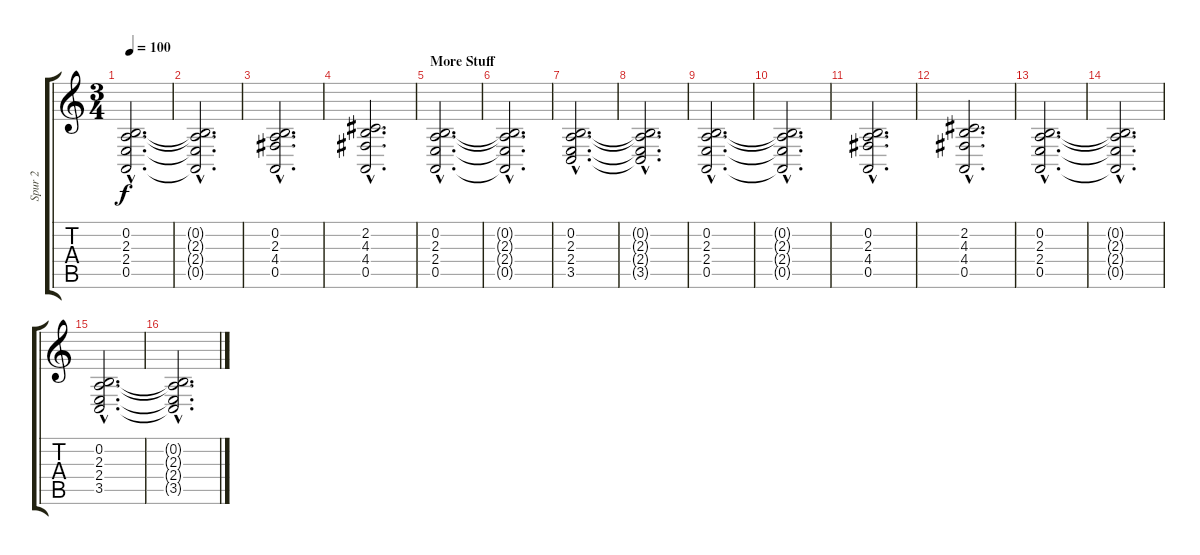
\track ("Spur 2" "Spur 2") {instrument stringensemble2}
\staff {score tabs}
\tuning (E4 B3 G3 D3 A2 E2) {hide}
\ts (3 4)
\tempo 100
\clef g2
\ks c
(0.2{hac} 2.3{hac} 2.4{hac} 0.5{hac}).2{d dy f volume 10} |
(0.2{hac t} 2.3{hac t} 2.4{hac t} 0.5{hac t}).2{d} |
(0.2{hac} 2.3{hac} 4.4{hac} 0.5{hac}).2{d volume 10} |
(2.2{hac} 4.3{hac} 4.4{hac} 0.5{hac}).2{d volume 10} |
\section ("" "More Stuff")
(0.2{hac} 2.3{hac} 2.4{hac} 0.5{hac}).2{d volume 10} |
(0.2{hac t} 2.3{hac t} 2.4{hac t} 0.5{hac t}).2{d} |
(0.2{hac} 2.3{hac} 2.4{hac} 3.5{hac}).2{d volume 10} |
(0.2{hac t} 2.3{hac t} 2.4{hac t} 3.5{hac t}).2{d} |
(0.2{hac} 2.3{hac} 2.4{hac} 0.5{hac}).2{d volume 10} |
(0.2{hac t} 2.3{hac t} 2.4{hac t} 0.5{hac t}).2{d} |
(0.2{hac} 2.3{hac} 4.4{hac} 0.5{hac}).2{d volume 10} |
(2.2{hac} 4.3{hac} 4.4{hac} 0.5{hac}).2{d volume 10} |
(0.2{hac} 2.3{hac} 2.4{hac} 0.5{hac}).2{d volume 10} |
(0.2{hac t} 2.3{hac t} 2.4{hac t} 0.5{hac t}).2{d} |
(0.2{hac} 2.3{hac} 2.4{hac} 3.5{hac}).2{d volume 10} |
(0.2{hac t} 2.3{hac t} 2.4{hac t} 3.5{hac t}).2{d}
